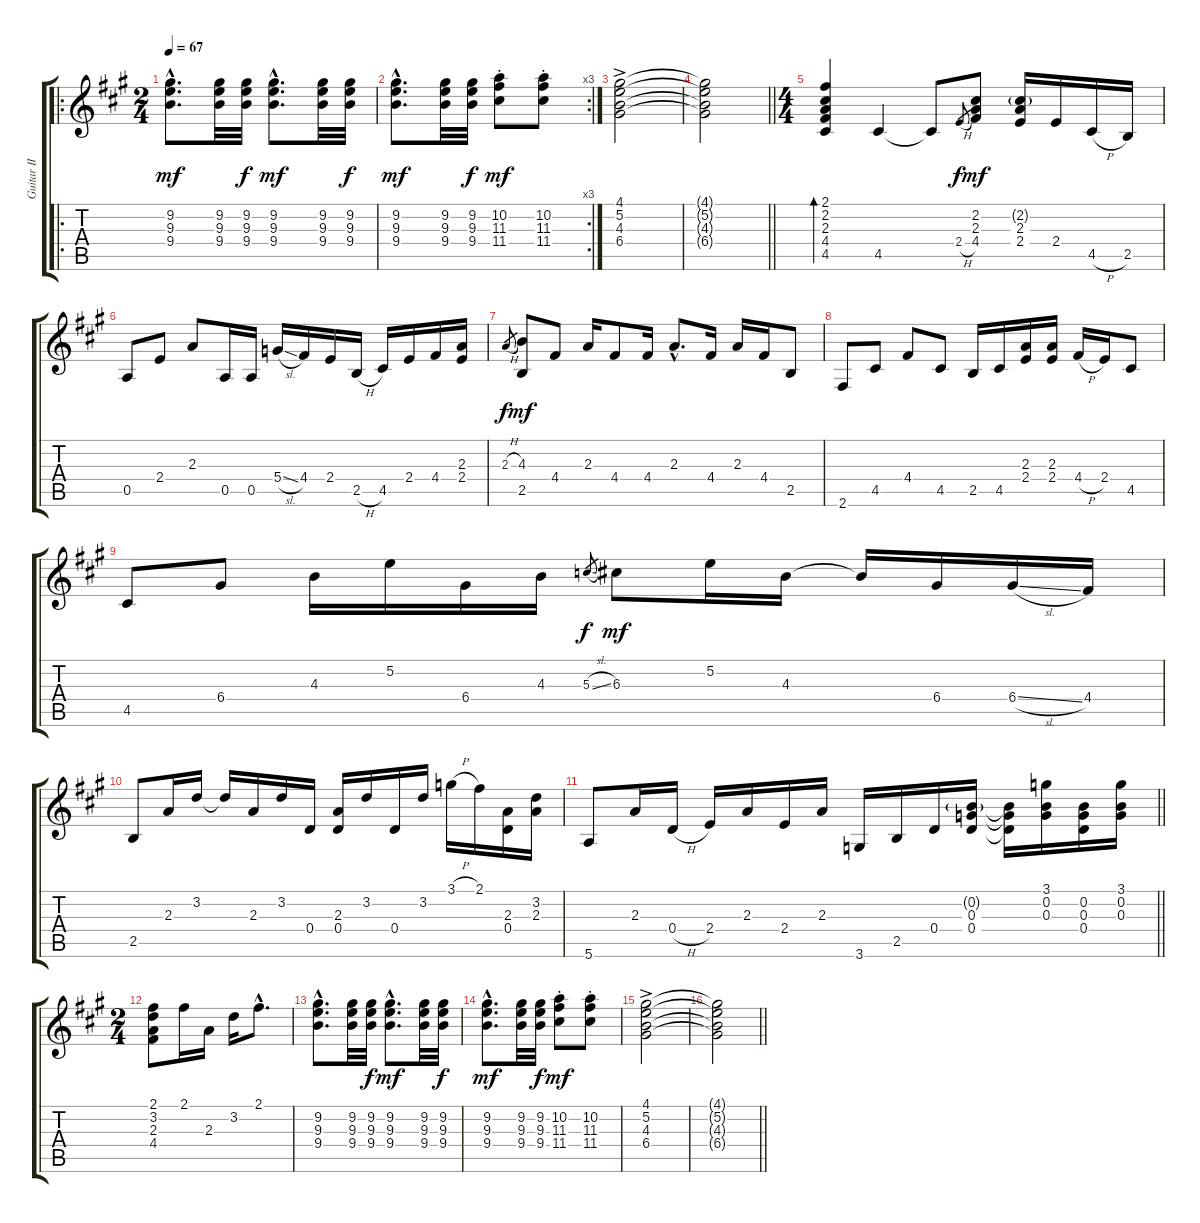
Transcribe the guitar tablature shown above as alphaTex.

\track ("Guitar II - Duane Allman" "Guitar II ") {instrument overdrivenguitar}
\staff {score tabs}
\tuning (E4 B3 G3 D3 A2 E2) {hide}
\ro
\ts (2 4)
\tempo 67
\clef g2
\ks a
(9.2{hac} 9.3{hac} 9.4{hac}).8{d dy mf instrument overdrivenguitar} (9.2 9.3 9.4).32 (9.2 9.3 9.4).32{dy f} (9.2{hac} 9.3{hac} 9.4{hac}).8{d dy mf} (9.2 9.3 9.4).32 (9.2 9.3 9.4).32{dy f} |
\rc 3
(9.2{hac} 9.3{hac} 9.4{hac}).8{d dy mf} (9.2 9.3 9.4).32 (9.2 9.3 9.4).32{dy f} (10.2{st} 11.3{st} 11.4{st}).8{dy mf} (10.2{st} 11.3{st} 11.4{st}).8 |
(4.1{ac} 5.2{ac} 4.3{ac} 6.4{ac}).2 |
\barLineRight lightlight
(4.1{t} 5.2{t} 4.3{t} 6.4{t}).2 |
\ts (4 4)
(2.1 2.2 2.3 4.4 4.5).4{bd 30} 4.5.4 4.5{t}.8 2.4{h}.8{gr dy f} (2.2 2.3 4.4).8{dy mf} (2.2{g} 2.3 2.4).16 2.4.16 4.5{h}.16 2.5.16 |
0.5.8 2.4.8 2.3.8 0.5.16 0.5.16 5.4{sl}.16 4.4.16 2.4.16 2.5{h}.16 4.5.16 2.4.16 4.4.16 (2.3 2.4).16 |
2.3{h}.8{gr dy f} (4.3 2.5).8{dy mf} 4.4.8 2.3.16 4.4.8 4.4.16 2.3{hac}.8{d} 4.4.16 2.3.16 4.4.16 2.5.8 |
2.6.8 4.5.8 4.4.8 4.5.8 2.5.16 4.5.16 (2.3 2.4).16 (2.3 2.4).16 4.4{h}.16 2.4.16 4.5.8 |
4.5.8 6.4.8 4.3.16 5.2.16 6.4.16 4.3.16 5.3{sl}.8{gr dy f} 6.3.8{dy mf} 5.2.16 4.3.16 4.3{t}.16 6.4.16 6.4{sl}.16 4.4.16 |
2.5.8 2.3.16 3.2.16 3.2{t}.16 2.3.16 3.2.16 0.4.16 (2.3 0.4).16 3.2.16 0.4.16 3.2.16 3.1{h}.16 2.1.16 (2.3 0.4).16 (3.2 2.3).16 |
\barLineRight lightlight
5.6.8 2.3.16 0.4{h}.16 2.4.16 2.3.16 2.4.16 2.3.16 3.6.16 2.5.16 0.4.16 (0.2{g} 0.3 0.4).16 (0.2{t} 0.3{t} 0.4{t}).16 (3.1 0.2 0.3).16 (0.2 0.3 0.4).16 (3.1 0.2 0.3).16 |
\ts (2 4)
(2.1 3.2 2.3 4.4).8 2.1.16 2.3.16 3.2.16 2.1{hac}.8{d} |
(9.2{hac} 9.3{hac} 9.4{hac}).8{d} (9.2 9.3 9.4).32 (9.2 9.3 9.4).32{dy f} (9.2{hac} 9.3{hac} 9.4{hac}).8{d dy mf} (9.2 9.3 9.4).32 (9.2 9.3 9.4).32{dy f} |
(9.2{hac} 9.3{hac} 9.4{hac}).8{d dy mf} (9.2 9.3 9.4).32 (9.2 9.3 9.4).32{dy f} (10.2{st} 11.3{st} 11.4{st}).8{dy mf} (10.2{st} 11.3{st} 11.4{st}).8 |
(4.1{ac} 5.2{ac} 4.3{ac} 6.4{ac}).2 |
\barLineRight lightlight
(4.1{t} 5.2{t} 4.3{t} 6.4{t}).2
